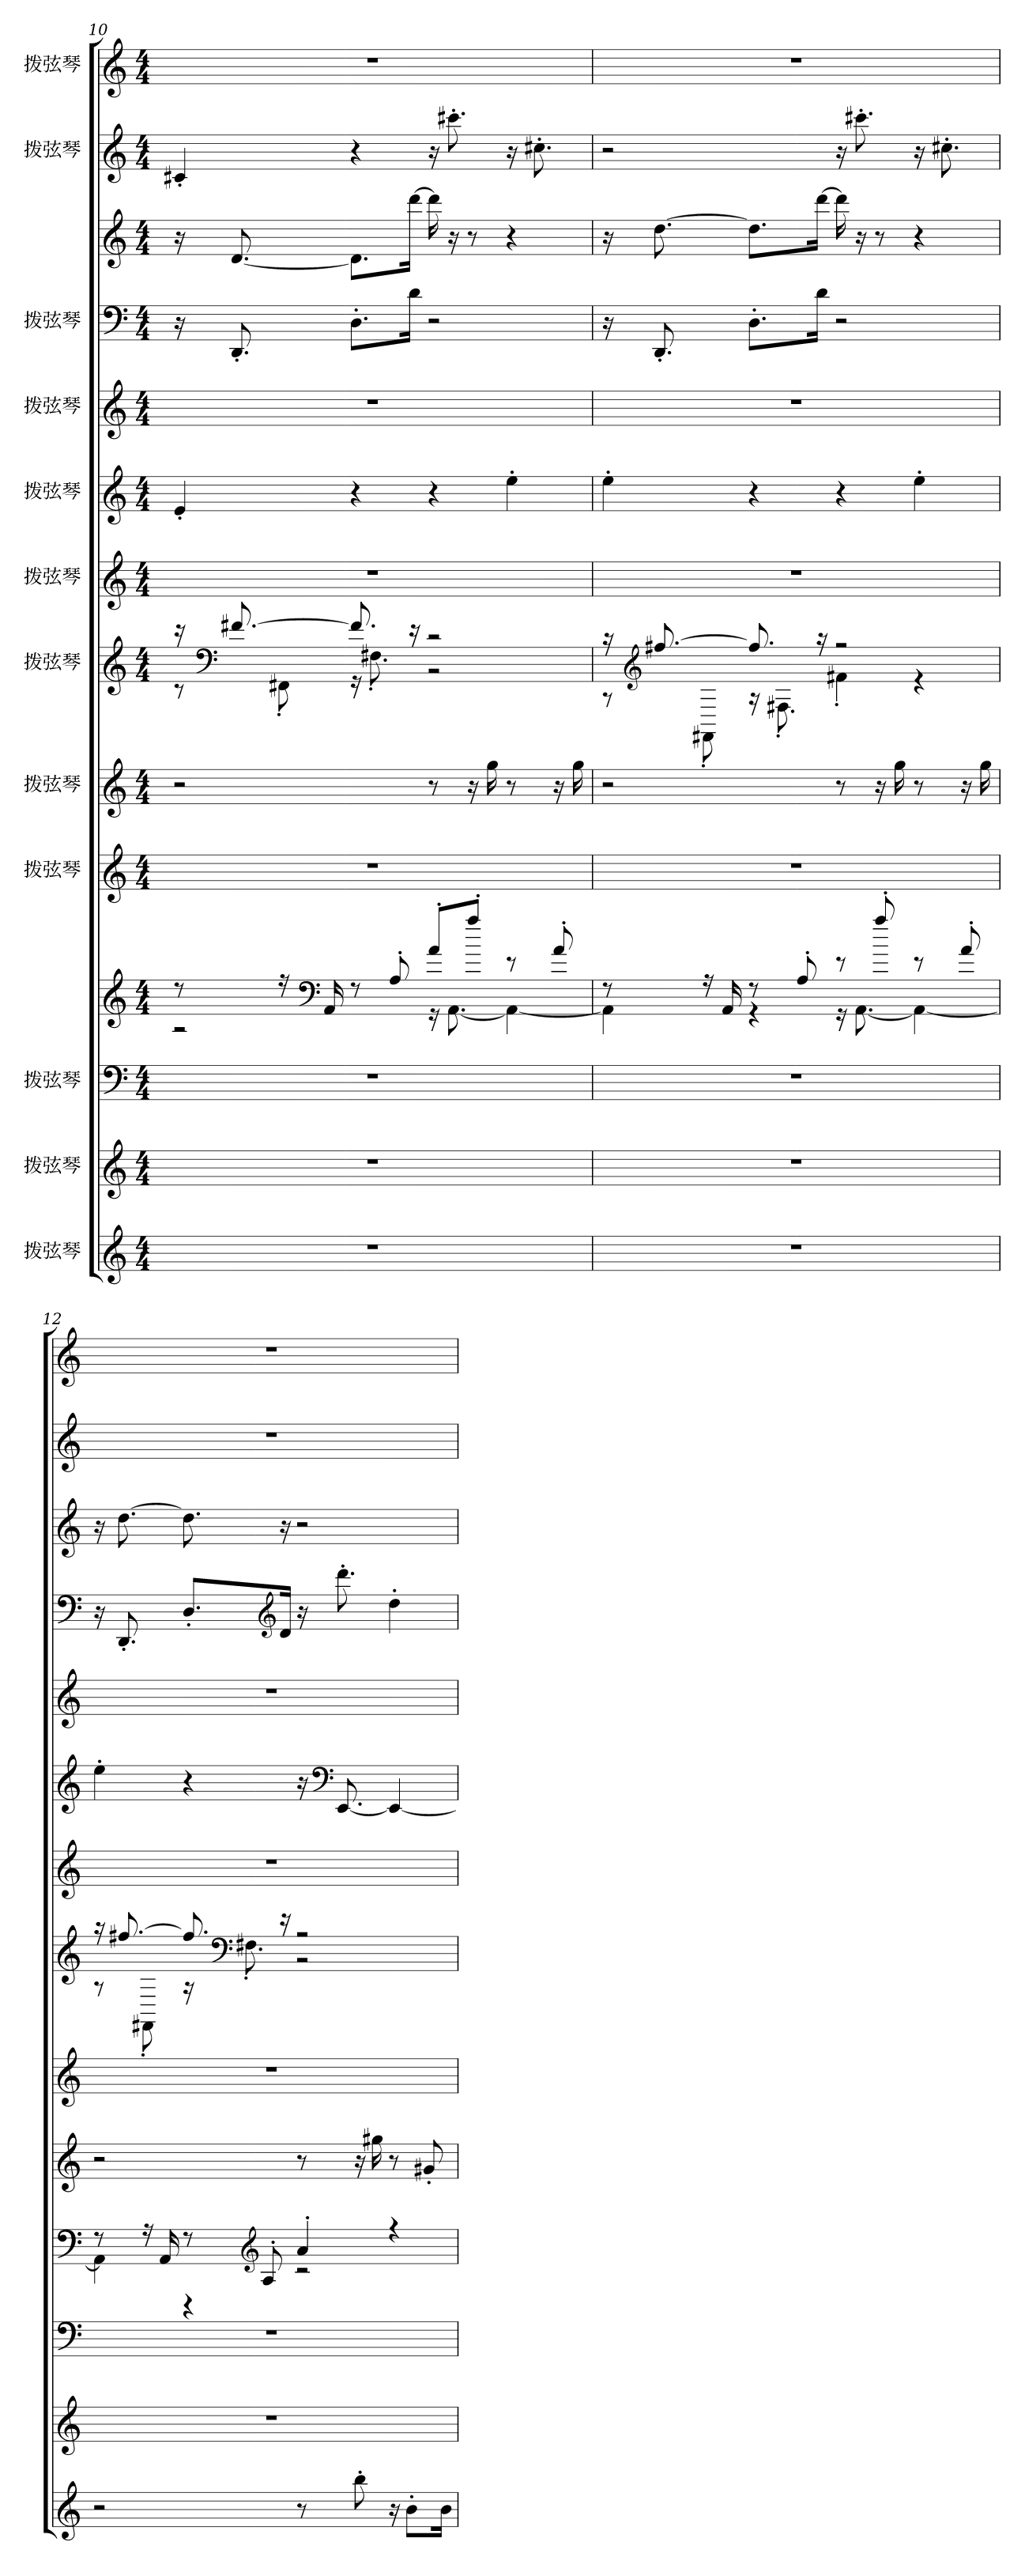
**kern	**kern	**kern	**kern	**kern	**kern	**kern	**kern	**kern	**kern	**kern	**kern	**kern	**kern
*part12	*part11	*part10	*part10	*part9	*part8	*part7	*part6	*part5	*part4	*part3	*part3	*part2	*part1
*staff14	*staff13	*staff12	*staff11	*staff10	*staff9	*staff8	*staff7	*staff6	*staff5	*staff4	*staff3	*staff2	*staff1
*I"拨弦琴	*I"拨弦琴	*I"拨弦琴	*	*I"拨弦琴	*I"拨弦琴	*I"拨弦琴	*I"拨弦琴	*I"拨弦琴	*I"拨弦琴	*I"拨弦琴	*	*I"拨弦琴	*I"拨弦琴
!!LO:PB:g=z
*clefG2	*clefG2	*clefF4	*clefG2	*clefG2	*clefG2	*clefG2	*clefG2	*clefG2	*clefG2	*clefF4	*clefG2	*clefG2	*clefG2
*k[]	*k[]	*k[]	*k[]	*k[]	*k[]	*k[]	*k[]	*k[]	*k[]	*k[]	*k[]	*k[]	*k[]
*M4/4	*M4/4	*M4/4	*M4/4	*M4/4	*M4/4	*M4/4	*M4/4	*M4/4	*M4/4	*M4/4	*M4/4	*M4/4	*M4/4
=10	=10	=10	=10	=10	=10	=10	=10	=10	=10	=10	=10	=10	=10
*	*	*	*^	*	*	*^	*	*	*	*	*	*	*
1r	1r	1r	8r	2r	1r	2r	16r	8r	1r	4e'/	1r	16r	16r	4c#X'/	1r
*	*	*	*	*	*	*	*clefF4	*	*	*	*	*	*	*	*
.	.	.	.	.	.	.	[8.f#X/	.	.	.	.	8.DD'/	[8.d/	.	.
.	.	.	16r	.	.	.	.	8FF#X'\	.	.	.	.	.	.	.
*	*	*	*clefF4	*	*	*	*	*	*	*	*	*	*	*	*
.	.	.	16AA/	.	.	.	.	.	.	.	.	.	.	.	.
.	.	.	8r	.	.	.	8.f#/]	16r	.	4r	.	8.D'\L	8.d\L]	4r	.
.	.	.	.	.	.	.	.	8.F#X'\	.	.	.	.	.	.	.
.	.	.	8A'/	.	.	.	.	.	.	.	.	.	.	.	.
.	.	.	.	.	.	.	16r	.	.	.	.	16d\Jk	[16ddd\Jk	.	.
.	.	.	8a'/L	16r	.	8r	2r	2r	.	4r	.	2r	16ddd\]	16r	.
.	.	.	.	[8.AA\	.	.	.	.	.	.	.	.	16r	8.ccc#X'\	.
.	.	.	8aa'/J	.	.	16r	.	.	.	.	.	.	8r	.	.
.	.	.	.	.	.	16gg\	.	.	.	.	.	.	.	.	.
.	.	.	8r	4AA\_	.	8r	.	.	.	4ee'\	.	.	4r	16r	.
.	.	.	.	.	.	.	.	.	.	.	.	.	.	8.cc#X'\	.
.	.	.	8a'/	.	.	16r	.	.	.	.	.	.	.	.	.
.	.	.	.	.	.	16gg\	.	.	.	.	.	.	.	.	.
!!LO:PB:g=z
=11	=11	=11	=11	=11	=11	=11	=11	=11	=11	=11	=11	=11	=11	=11	=11
1r	1r	1r	8r	4AA\]	1r	2r	16r	8r	1r	4ee'\	1r	16r	16r	2r	1r
*	*	*	*	*	*	*	*clefG2	*	*	*	*	*	*	*	*
.	.	.	.	.	.	.	[8.ff#X/	.	.	.	.	8.DD'/	[8.dd\	.	.
.	.	.	16r	.	.	.	.	8FF#X'\	.	.	.	.	.	.	.
.	.	.	16AA/	.	.	.	.	.	.	.	.	.	.	.	.
.	.	.	8r	4r	.	.	8.ff#/]	16r	.	4r	.	8.D'\L	8.dd\L]	.	.
.	.	.	.	.	.	.	.	8.F#X'\	.	.	.	.	.	.	.
.	.	.	8A'/	.	.	.	.	.	.	.	.	.	.	.	.
.	.	.	.	.	.	.	16r	.	.	.	.	16d\Jk	[16ddd\Jk	.	.
.	.	.	8r	16r	.	8r	2r	4f#X'\	.	4r	.	2r	16ddd\]	16r	.
.	.	.	.	[8.AA\	.	.	.	.	.	.	.	.	16r	8.ccc#X'\	.
.	.	.	8aa'/	.	.	16r	.	.	.	.	.	.	8r	.	.
.	.	.	.	.	.	16gg\	.	.	.	.	.	.	.	.	.
.	.	.	8r	4AA\_	.	8r	.	4r	.	4ee'\	.	.	4r	16r	.
.	.	.	.	.	.	.	.	.	.	.	.	.	.	8.cc#X'\	.
.	.	.	8a'/	.	.	16r	.	.	.	.	.	.	.	.	.
.	.	.	.	.	.	16gg\	.	.	.	.	.	.	.	.	.
!!LO:PB:g=z
=12	=12	=12	=12	=12	=12	=12	=12	=12	=12	=12	=12	=12	=12	=12	=12
2r	1r	1r	8r	4AA\]	2r	1r	16r	8r	1r	4ee'\	1r	16r	16r	1r	1r
.	.	.	.	.	.	.	[8.ff#X/	.	.	.	.	8.DD'/	[8.dd\	.	.
.	.	.	16r	.	.	.	.	8FF#X'\	.	.	.	.	.	.	.
.	.	.	16AA/	.	.	.	.	.	.	.	.	.	.	.	.
.	.	.	8r	4r	.	.	8.ff#/]	16r	.	4r	.	8.D'/L	8.dd\]	.	.
*	*	*	*	*	*	*	*clefF4	*	*	*	*	*	*	*	*
.	.	.	.	.	.	.	.	8.F#X'\	.	.	.	.	.	.	.
*	*	*	*clefG2	*	*	*	*	*	*	*	*	*	*	*	*
.	.	.	8A'/	.	.	.	.	.	.	.	.	.	.	.	.
*	*	*	*	*	*	*	*	*	*	*	*	*clefG2	*	*	*
.	.	.	.	.	.	.	16r	.	.	.	.	16d/Jk	16r	.	.
8r	.	.	4a'/	2r	8r	.	2r	2r	.	16r	.	16r	2r	.	.
*	*	*	*	*	*	*	*	*	*	*clefF4	*	*	*	*	*
.	.	.	.	.	.	.	.	.	.	[8.EE/	.	8.ddd'\	.	.	.
8bb'\	.	.	.	.	16r	.	.	.	.	.	.	.	.	.	.
.	.	.	.	.	16gg#X\	.	.	.	.	.	.	.	.	.	.
16r	.	.	4r	.	8r	.	.	.	.	4EE/_	.	4dd'\	.	.	.
8b'\L	.	.	.	.	.	.	.	.	.	.	.	.	.	.	.
.	.	.	.	.	8g#X'/	.	.	.	.	.	.	.	.	.	.
16b\Jk	.	.	.	.	.	.	.	.	.	.	.	.	.	.	.
*	*	*	*v	*v	*	*	*v	*v	*	*	*	*	*	*	*
=	=	=	=	=	=	=	=	=	=	=	=	=	=
*-	*-	*-	*-	*-	*-	*-	*-	*-	*-	*-	*-	*-	*-
